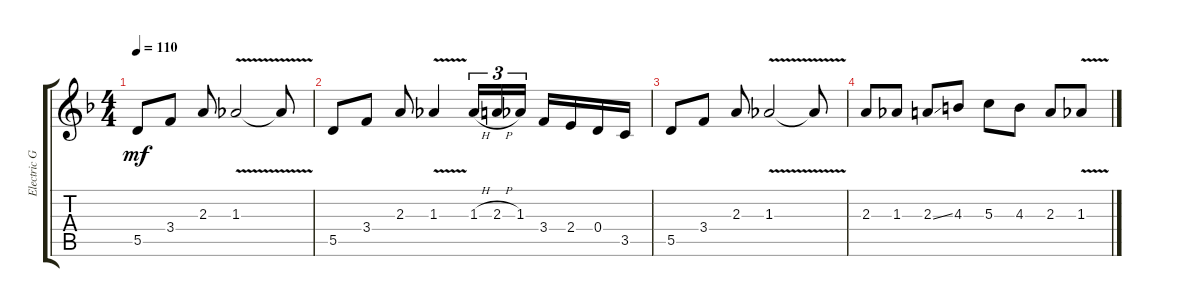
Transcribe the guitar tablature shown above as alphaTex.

\track ("Electric Guitar" "Electric G") {instrument electricguitarclean}
\staff {score tabs}
\tuning (E4 B3 G3 D3 A2 E2) {hide}
\ts (4 4)
\tempo 110
\clef g2
\ks dminor
5.5.8{dy mf instrument electricguitarclean} 3.4.8 2.3.8 1.3{v}.2 1.3{v t}.8 |
5.5.8 3.4.8 2.3.8 1.3{v}.4 1.3{h}.16{tu (3 2)} 2.3{h}.16{tu (3 2)} 1.3.16{tu (3 2)} 3.4.16 2.4.16 0.4.16 3.5.16 |
5.5.8 3.4.8 2.3.8 1.3{v}.2 1.3{v t}.8 |
2.3.8 1.3.8 2.3{ss}.8 4.3.8 5.3.8 4.3.8 2.3.8 1.3{v}.8
